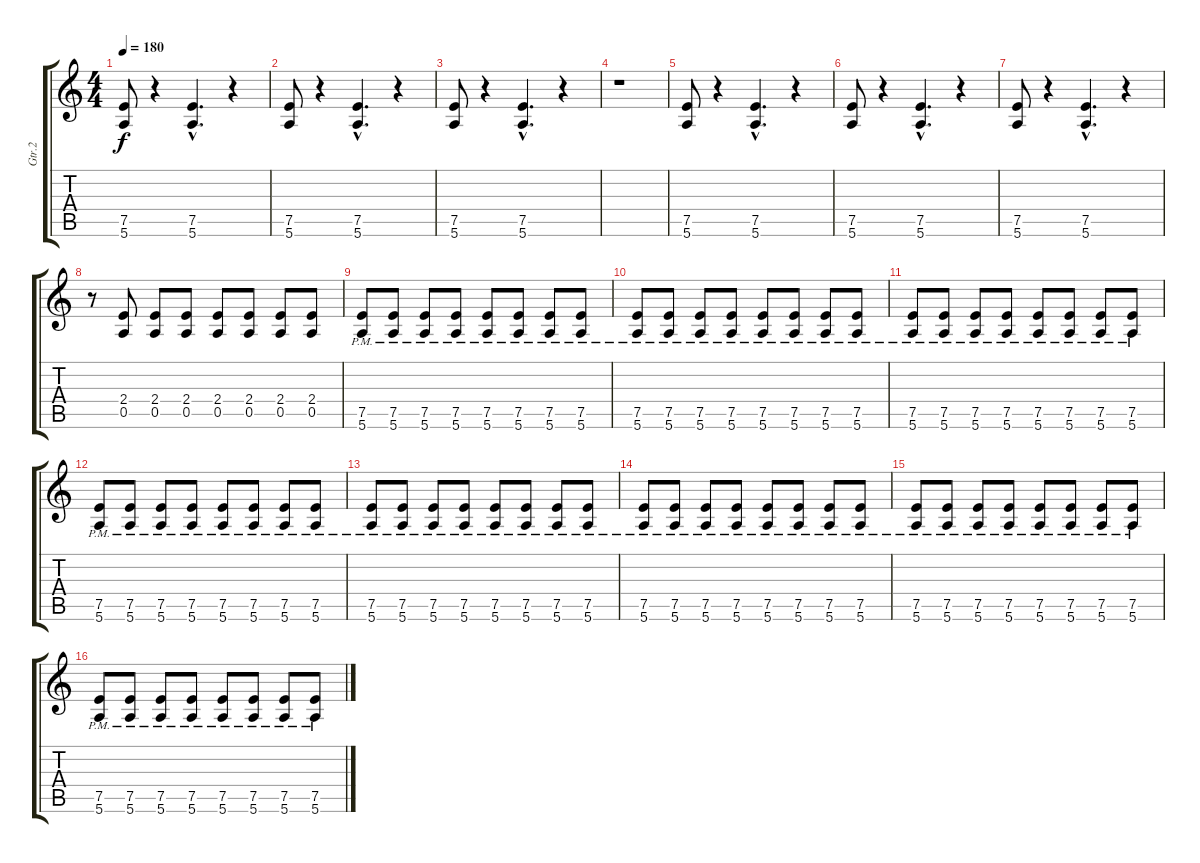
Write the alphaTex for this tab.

\track ("Gtr.2" "Gtr.2") {instrument overdrivenguitar}
\staff {score tabs}
\tuning (E4 B3 G3 D3 A2 E2) {hide}
\ts (4 4)
\tempo 180
\clef g2
\ks c
(7.5 5.6).8{dy f} r.4 (7.5{hac} 5.6{hac}).4{d} r.4 |
(7.5 5.6).8 r.4 (7.5{hac} 5.6{hac}).4{d} r.4 |
(7.5 5.6).8 r.4 (7.5{hac} 5.6{hac}).4{d} r.4 |
r.1 |
(7.5 5.6).8 r.4 (7.5{hac} 5.6{hac}).4{d} r.4 |
(7.5 5.6).8 r.4 (7.5{hac} 5.6{hac}).4{d} r.4 |
(7.5 5.6).8 r.4 (7.5{hac} 5.6{hac}).4{d} r.4 |
r.8 (2.4 0.5).8 (2.4 0.5).8 (2.4 0.5).8 (2.4 0.5).8 (2.4 0.5).8 (2.4 0.5).8 (2.4 0.5).8 |
(7.5{pm} 5.6{pm}).8 (7.5{pm} 5.6{pm}).8 (7.5{pm} 5.6{pm}).8 (7.5{pm} 5.6{pm}).8 (7.5{pm} 5.6{pm}).8 (7.5{pm} 5.6{pm}).8 (7.5{pm} 5.6{pm}).8 (7.5{pm} 5.6{pm}).8 |
(7.5{pm} 5.6{pm}).8 (7.5{pm} 5.6{pm}).8 (7.5{pm} 5.6{pm}).8 (7.5{pm} 5.6{pm}).8 (7.5{pm} 5.6{pm}).8 (7.5{pm} 5.6{pm}).8 (7.5{pm} 5.6{pm}).8 (7.5{pm} 5.6{pm}).8 |
(7.5{pm} 5.6{pm}).8 (7.5{pm} 5.6{pm}).8 (7.5{pm} 5.6{pm}).8 (7.5{pm} 5.6{pm}).8 (7.5{pm} 5.6{pm}).8 (7.5{pm} 5.6{pm}).8 (7.5{pm} 5.6{pm}).8 (7.5{pm} 5.6{pm}).8 |
(7.5{pm} 5.6{pm}).8 (7.5{pm} 5.6{pm}).8 (7.5{pm} 5.6{pm}).8 (7.5{pm} 5.6{pm}).8 (7.5{pm} 5.6{pm}).8 (7.5{pm} 5.6{pm}).8 (7.5{pm} 5.6{pm}).8 (7.5{pm} 5.6{pm}).8 |
(7.5{pm} 5.6{pm}).8 (7.5{pm} 5.6{pm}).8 (7.5{pm} 5.6{pm}).8 (7.5{pm} 5.6{pm}).8 (7.5{pm} 5.6{pm}).8 (7.5{pm} 5.6{pm}).8 (7.5{pm} 5.6{pm}).8 (7.5{pm} 5.6{pm}).8 |
(7.5{pm} 5.6{pm}).8 (7.5{pm} 5.6{pm}).8 (7.5{pm} 5.6{pm}).8 (7.5{pm} 5.6{pm}).8 (7.5{pm} 5.6{pm}).8 (7.5{pm} 5.6{pm}).8 (7.5{pm} 5.6{pm}).8 (7.5{pm} 5.6{pm}).8 |
(7.5{pm} 5.6{pm}).8 (7.5{pm} 5.6{pm}).8 (7.5{pm} 5.6{pm}).8 (7.5{pm} 5.6{pm}).8 (7.5{pm} 5.6{pm}).8 (7.5{pm} 5.6{pm}).8 (7.5{pm} 5.6{pm}).8 (7.5{pm} 5.6{pm}).8 |
(7.5{pm} 5.6{pm}).8 (7.5{pm} 5.6{pm}).8 (7.5{pm} 5.6{pm}).8 (7.5{pm} 5.6{pm}).8 (7.5{pm} 5.6{pm}).8 (7.5{pm} 5.6{pm}).8 (7.5{pm} 5.6{pm}).8 (7.5{pm} 5.6{pm}).8
